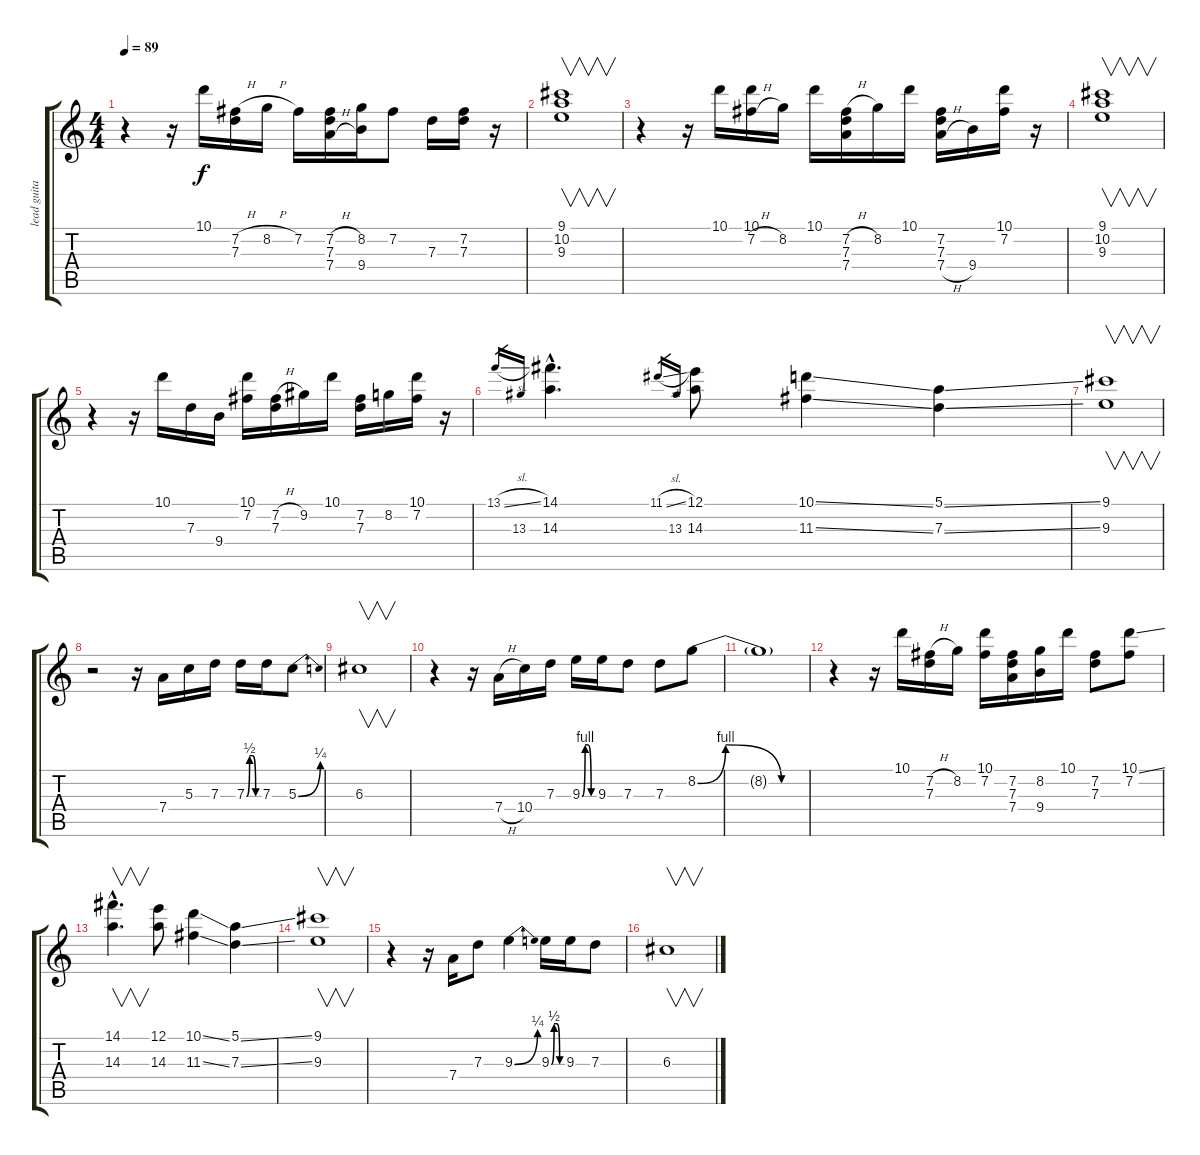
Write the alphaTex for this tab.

\track ("lead guitar" "lead guita") {instrument electricguitarjazz}
\staff {score tabs}
\tuning (E4 B3 G3 D3 A2 E2) {hide}
\ts (4 4)
\tempo 89
\clef g2
\ks c
r.4{dy f} r.16 10.1.16 (7.2{h} 7.3).16 8.2{h}.16 7.2.16 (7.2{h} 7.3 7.4{h}).16 (8.2 9.4).16 7.2.8 7.3.16 (7.2 7.3).16 r.16 |
(9.1 10.2 9.3).1{v} |
r.4 r.16 10.1.16 (10.1 7.2{h}).16 8.2.16 10.1.16 (7.2{h} 7.3 7.4).16 8.2.16 10.1.16 (7.2 7.3 7.4{h}).16 9.4.16 (10.1 7.2).16 r.16 |
(9.1 10.2 9.3).1{v} |
r.4 r.16 10.1.16 7.3.16 9.4.16 (10.1 7.2).16 (7.2{h} 7.3).16 9.2.16 10.1.16 (7.2 7.3).16 8.2.16 (10.1 7.2).16 r.16 |
13.1{sl}.16{gr} 13.3.16{gr} (14.1{hac} 14.3{hac}).4{d} 11.1{sl}.16{gr} 13.3.16{gr} (12.1 14.3).8 (10.1{ss} 11.3{ss}).4 (5.1{ss} 7.3{ss}).4 |
(9.1 9.3).1{v} |
r.2 r.16 7.4.16 5.3.16 7.3.16 7.3{be (custom 0 0 15 2 30 2 45 0 60 0)}.16 7.3.16 5.3{be (bend 0 0 60 1)}.8 |
6.3.1{v} |
r.4 r.16 7.4{h}.16 10.4.16 7.3.16 9.3{be (custom 0 0 15 4 30 4 45 0 60 0)}.16 9.3.16 7.3.8 7.3.8 8.2{be (custom 0 0 15 4 45 0 60 0)}.8 |
8.2{t}.1 |
r.4 r.16 10.1.16 (7.2{h} 7.3).16 8.2.16 (10.1 7.2).16 (7.2 7.3 7.4).16 (8.2 9.4).16 10.1.16 (7.2 7.3).8 (10.1{ss} 7.2).8 |
(14.1{hac} 14.3{hac}).4{v d} (12.1 14.3).8 (10.1{ss} 11.3{ss}).4 (5.1{ss} 7.3{ss}).4 |
(9.1 9.3).1{v} |
r.4 r.16 7.4.16 7.3.8 9.3{be (bend 0 0 60 1)}.4 9.3{be (custom 0 0 15 2 30 2 45 0 60 0)}.16 9.3.16 7.3.8 |
6.3.1{v}
